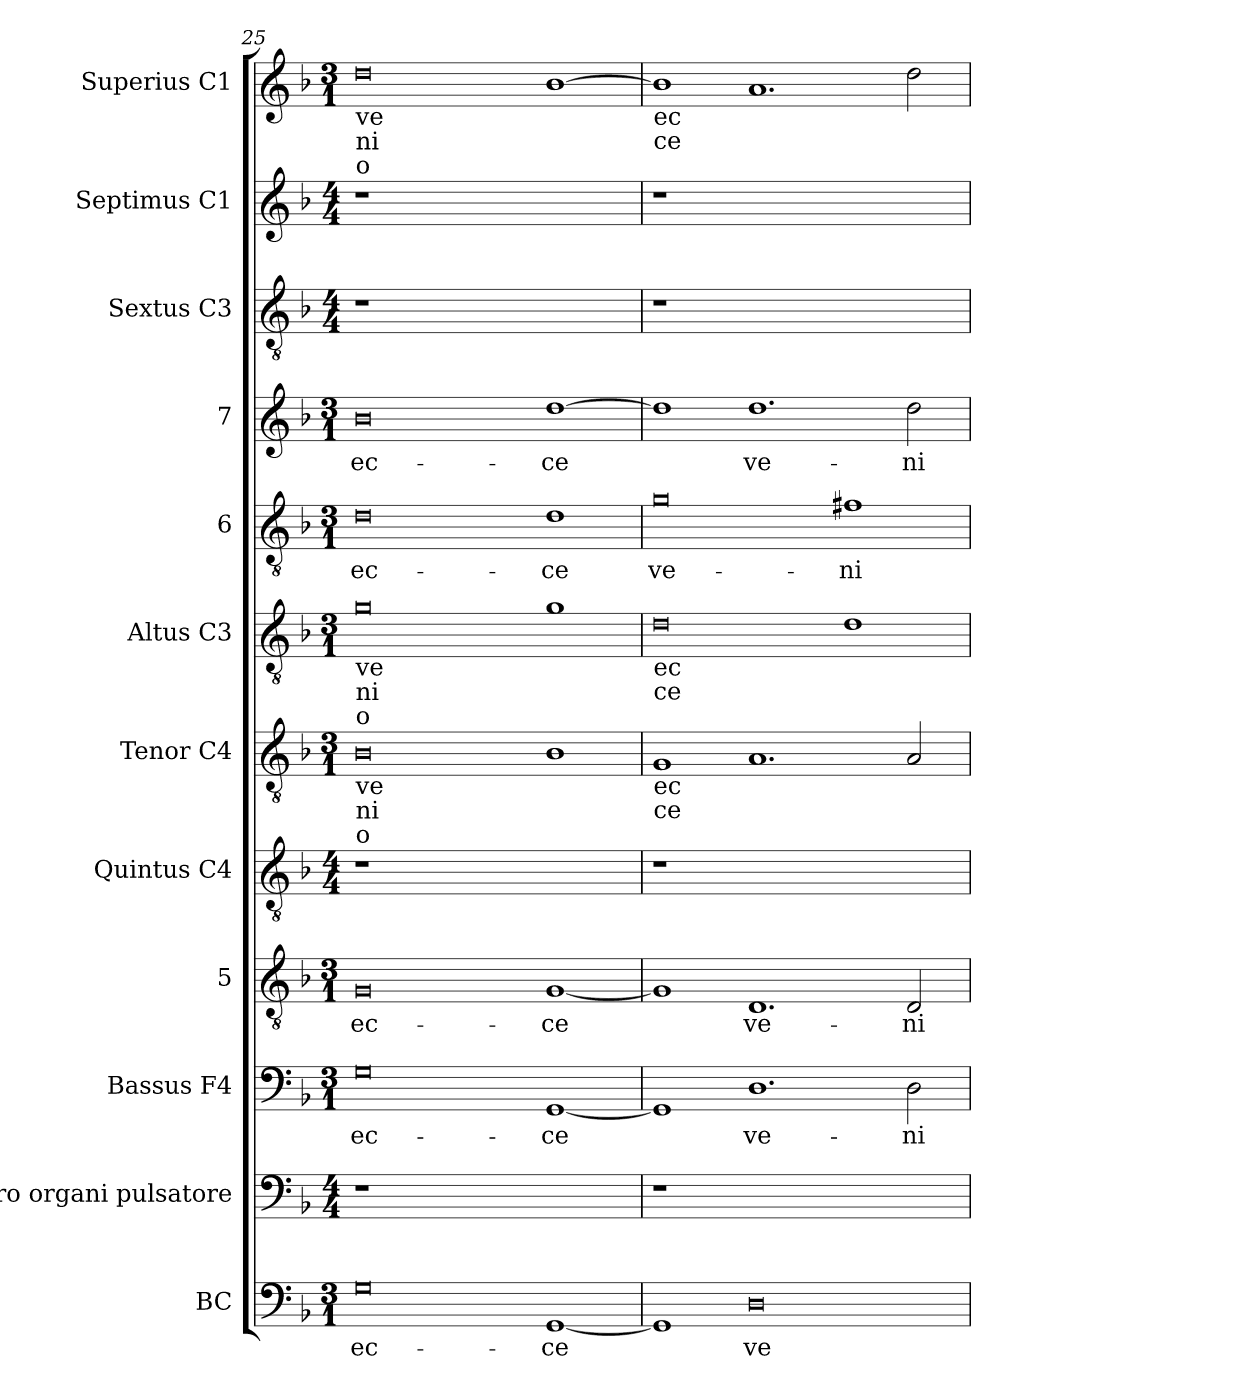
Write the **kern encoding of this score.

**kern	**text	**kern	**kern	**text	**kern	**text	**kern	**kern	**kern	**kern	**text	**kern	**text	**kern	**kern	**kern
*part12	*part12	*part11	*part10	*part10	*part9	*part9	*part8	*part7	*part6	*part5	*part5	*part4	*part4	*part3	*part2	*part1
*staff12	*staff12	*staff11	*staff10	*staff10	*staff9	*staff9	*staff8	*staff7	*staff6	*staff5	*staff5	*staff4	*staff4	*staff3	*staff2	*staff1
*I"BC	*	*I"pro organi  pulsatore	*I"Bassus  F4	*	*I"5	*	*I"Quintus  C4	*I"Tenor  C4	*I"Altus  C3	*I"6	*	*I"7	*	*I"Sextus  C3	*I"Septimus  C1	*I"Superius  C1
*I'BC	*	*	*I'B	*	*	*	*	*I'T	*I'A	*	*	*	*	*	*	*I'S
*clefF4	*	*clefF4	*clefF4	*	*clefGv2	*	*clefGv2	*clefGv2	*clefGv2	*clefGv2	*	*clefG2	*	*clefGv2	*clefG2	*clefG2
*k[b-]	*	*k[b-]	*k[b-]	*	*k[b-]	*	*k[b-]	*k[b-]	*k[b-]	*k[b-]	*	*k[b-]	*	*k[b-]	*k[b-]	*k[b-]
*F:	*	*F:	*F:	*	*F:	*	*F:	*F:	*F:	*F:	*	*F:	*	*F:	*F:	*F:
*M3/1	*	*M4/4	*M3/1	*	*M3/1	*	*M4/4	*M3/1	*M3/1	*M3/1	*	*M3/1	*	*M4/4	*M4/4	*M3/1
=25	=25	=25	=25	=25	=25	=25	=25	=25	=25	=25	=25	=25	=25	=25	=25	=25
!	!	!	!	!	!	!	!	!	!	!	!	!	!	!	!	!LO:TX:b:t=ve
!	!	!	!	!	!	!	!	!	!	!	!	!	!	!	!	!LO:TX:b:t=ni
!	!	!	!	!	!	!	!	!	!	!	!	!	!	!	!	!LO:TX:b:t=o
!	!	!	!	!	!	!	!	!	!LO:TX:b:t=ve	!	!	!	!	!	!	!
!	!	!	!	!	!	!	!	!	!LO:TX:b:t=ni	!	!	!	!	!	!	!
!	!	!	!	!	!	!	!	!	!LO:TX:b:t=o	!	!	!	!	!	!	!
!	!	!	!	!	!	!	!	!LO:TX:b:t=ve	!	!	!	!	!	!	!	!
!	!	!	!	!	!	!	!	!LO:TX:b:t=ni	!	!	!	!	!	!	!	!
!	!	!	!	!	!	!	!	!LO:TX:b:t=o	!	!	!	!	!	!	!	!
!	!LO:LY:a:cj	!	!	!LO:LY:b:cj	!	!LO:LY:b:cj	!	!	!	!	!LO:LY:b:cj	!	!LO:LY:b:cj	!	!	!
0G	ec-	1r	0G	ec-	0G	ec-	1r	0B-	0g	0d	ec-	0b-	ec-	1r	1r	0dd
.	.	0ryy	.	.	.	.	0ryy	.	.	.	.	.	.	0ryy	0ryy	.
!	!LO:LY:a:cj	!	!	!LO:LY:b:cj	!	!LO:LY:b:cj	!	!	!	!	!LO:LY:b:cj	!	!LO:LY:b:cj	!	!	!
[<1GG	-ce	.	[<1GG	-ce	[<1G	-ce	.	1B-	1g	1d	-ce	[>1dd	-ce	.	.	[>1b-
=26	=26	=26	=26	=26	=26	=26	=26	=26	=26	=26	=26	=26	=26	=26	=26	=26
!	!	!	!	!	!	!	!	!	!	!	!	!	!	!	!	!LO:TX:b:t=ec
!	!	!	!	!	!	!	!	!	!	!	!	!	!	!	!	!LO:TX:b:t=ce
!	!	!	!	!	!	!	!	!	!LO:TX:b:t=ec	!	!	!	!	!	!	!
!	!	!	!	!	!	!	!	!	!LO:TX:b:t=ce	!	!	!	!	!	!	!
!	!	!	!	!	!	!	!	!LO:TX:b:t=ec	!	!	!	!	!	!	!	!
!	!	!	!	!	!	!	!	!LO:TX:b:t=ce	!	!	!	!	!	!	!	!
!	!LO:LY:a:cj	!	!	!LO:LY:b:cj	!	!LO:LY:b:cj	!	!	!	!	!LO:LY:b:cj	!	!LO:LY:b:cj	!	!	!
1GG]	.	1r	1GG]	.	1G]	.	1r	1G	0d	0g	ve-	1dd]	.	1r	1r	1b-]
!	!LO:LY:a:cj	!	!	!LO:LY:b:cj	!	!LO:LY:b:cj	!	!	!	!	!	!	!LO:LY:b:cj	!	!	!
0D	ve-	0ryy	1.D	ve-	1.D	ve-	0ryy	1.A	.	.	.	1.dd	ve-	0ryy	0ryy	1.a
!	!	!	!	!	!	!	!	!	!	!	!LO:LY:b:cj	!	!	!	!	!
.	.	.	.	.	.	.	.	.	1d	1f#X	-ni-	.	.	.	.	.
!	!	!	!	!LO:LY:b:cj	!	!LO:LY:b:cj	!	!	!	!	!	!	!LO:LY:b:cj	!	!	!
.	.	.	2D\	-ni-	2D/	-ni-	.	2A/	.	.	.	2dd\	-ni-	.	.	2dd\
=	=	=	=	=	=	=	=	=	=	=	=	=	=	=	=	=
*-	*-	*-	*-	*-	*-	*-	*-	*-	*-	*-	*-	*-	*-	*-	*-	*-
